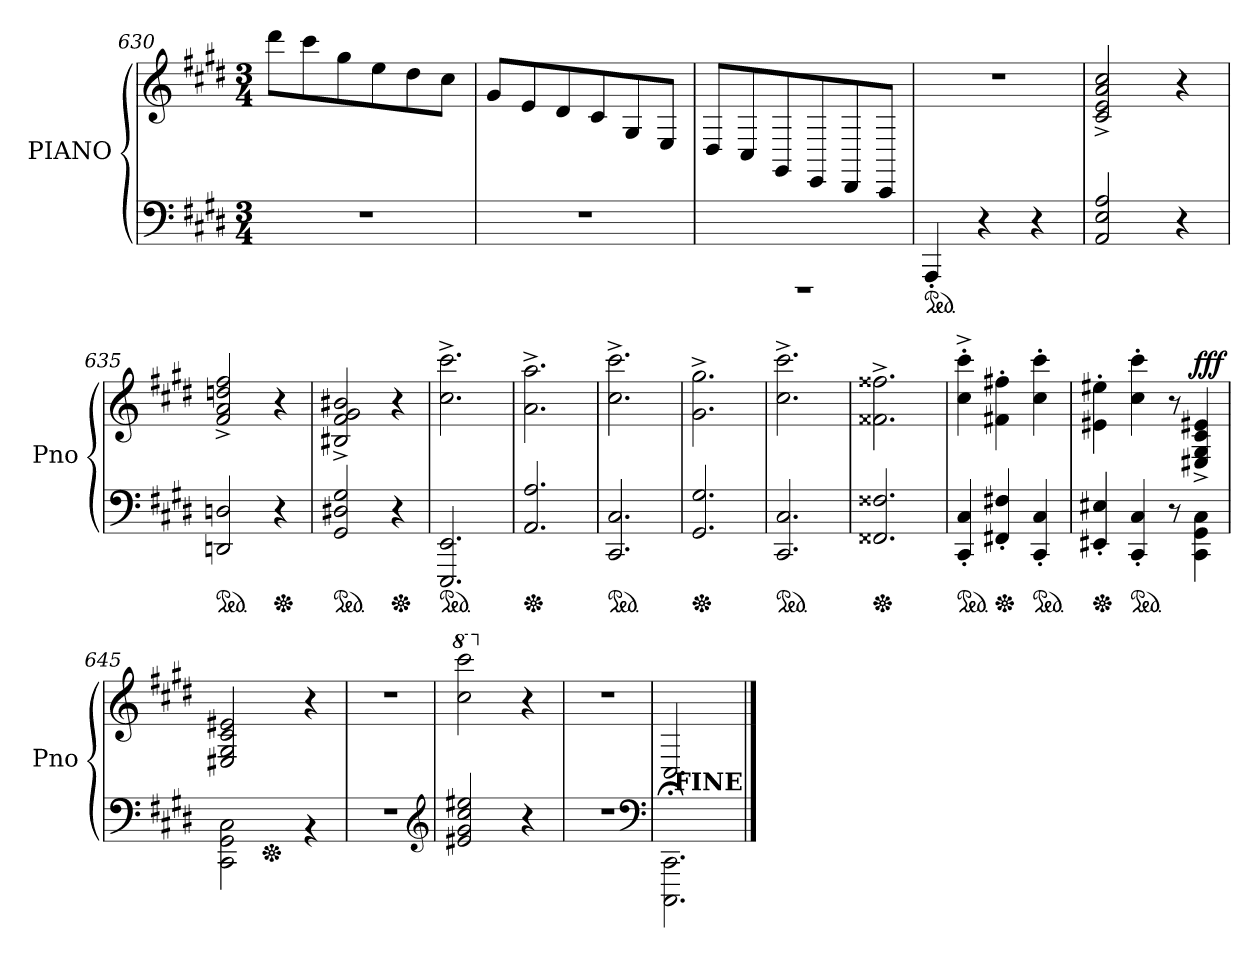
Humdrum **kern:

**kern	**kern	**dynam
*part1	*part1	*part1
*staff2	*staff1	*staff1/2
*I"PIANO	*	*
*I'Pno	*	*
*clefF4	*clefG2	*
*k[f#c#g#d#]	*k[f#c#g#d#]	*
*M3/4	*M3/4	*
=630	=630	=630
2.r	8ddd#L	.
.	8ccc#	.
.	8gg#	.
.	8ee	.
.	8dd#	.
.	8cc#J	.
=631	=631	=631
2.r	8g#L	.
.	8e	.
.	8d#	.
.	8c#	.
.	8G#/	.
.	8E/J	.
=632	=632	=632
2.rFFF	8D#/L	.
.	8C#/	.
.	8GG#/	.
.	8EE/	.
.	8DD#/	.
.	8CC#/J	.
=633	=633	=633
*ped	*	*
4AAA'<	2.r	.
4r	.	.
4r	.	.
=634	=634	=634
2AA/ 2E/ 2A/	2c#^< 2e^< 2a^< 2cc#^<	.
4r	4r	.
=635	=635	=635
*ped	*	*
2DDn 2Dn	2f#^</ 2a^</ 2ddn^</ 2ff#^</	.
*Xped	*	*
4r	4r	.
=636	=636	=636
*ped	*	*
2GG# 2D#X 2G#	2B#X^< 2f#^< 2g#^< 2b#X^<	.
*Xped	*	*
4r	4r	.
=637	=637	=637
!LO:TX:b:color=crimson:t=⚠	!	!
*ped	*	*
2.EEE 2.EE	2.cc#^< 2.ccc#^<	.
=638	=638	=638
*Xped	*	*
2.AA/ 2.A/	2.a^< 2.aa^<	.
=639	=639	=639
*ped	*	*
2.CC# 2.C#	2.cc#^< 2.ccc#^<	.
=640	=640	=640
*Xped	*	*
2.GG# 2.G#	2.g#^< 2.gg#^<	.
=641	=641	=641
*ped	*	*
2.CC# 2.C#	2.cc#^< 2.ccc#^<	.
=642	=642	=642
*Xped	*	*
2.FF##X 2.F##X	2.f##X^< 2.ff##X^<	.
=643	=643	=643
*ped	*	*
4CC#'< 4C#'<	4cc#'>^< 4ccc#'>^<	.
*Xped	*	*
4FF#X'< 4F#X'<	4f#X'> 4ff#X'>	.
*ped	*	*
4CC#'< 4C#'<	4cc#'> 4ccc#'>	.
=644	=644	=644
*Xped	*	*
4EE#X'< 4E#X'<	4e#X'>\ 4ee#X'>\	.
*ped	*	*
4CC#'< 4C#'<	4cc#'> 4ccc#'>	.
8r	8r	.
!LO:N:vis=4	!LO:N:vis=4	!LO:DY:a
8CC#\ 8GG#\ 8C#\	8E#X^</ 8G#^</ 8c#^</ 8e#X^</	fff
=645	=645	=645
*	*^	*
2CC#\ 2GG#\ 2C#\	2E#X/ 2G#/ 2c#/ 2e#X/	4ryy	.
*Xped	*	*	*
.	.	2ryy	.
4rBB	4r	.	.
*	*v	*v	*
=646	=646	=646
2.r	2.r	.
*clefG2	*	*
=647	=647	=647
*	*8va	*
2e#X 2g# 2cc# 2ee#X	2ccc#\ 2cccc#\	.
*	*X8va	*
4r	4r	.
=648	=648	=648
2.r	2.r	.
*clefF4	*	*
=649	=649	=649
2.CCC#;<\ 2.CC#;<\	2.C#/	.
!LO:TX:a:B:t=FINE	!	!
==	==	==
*-	*-	*-
